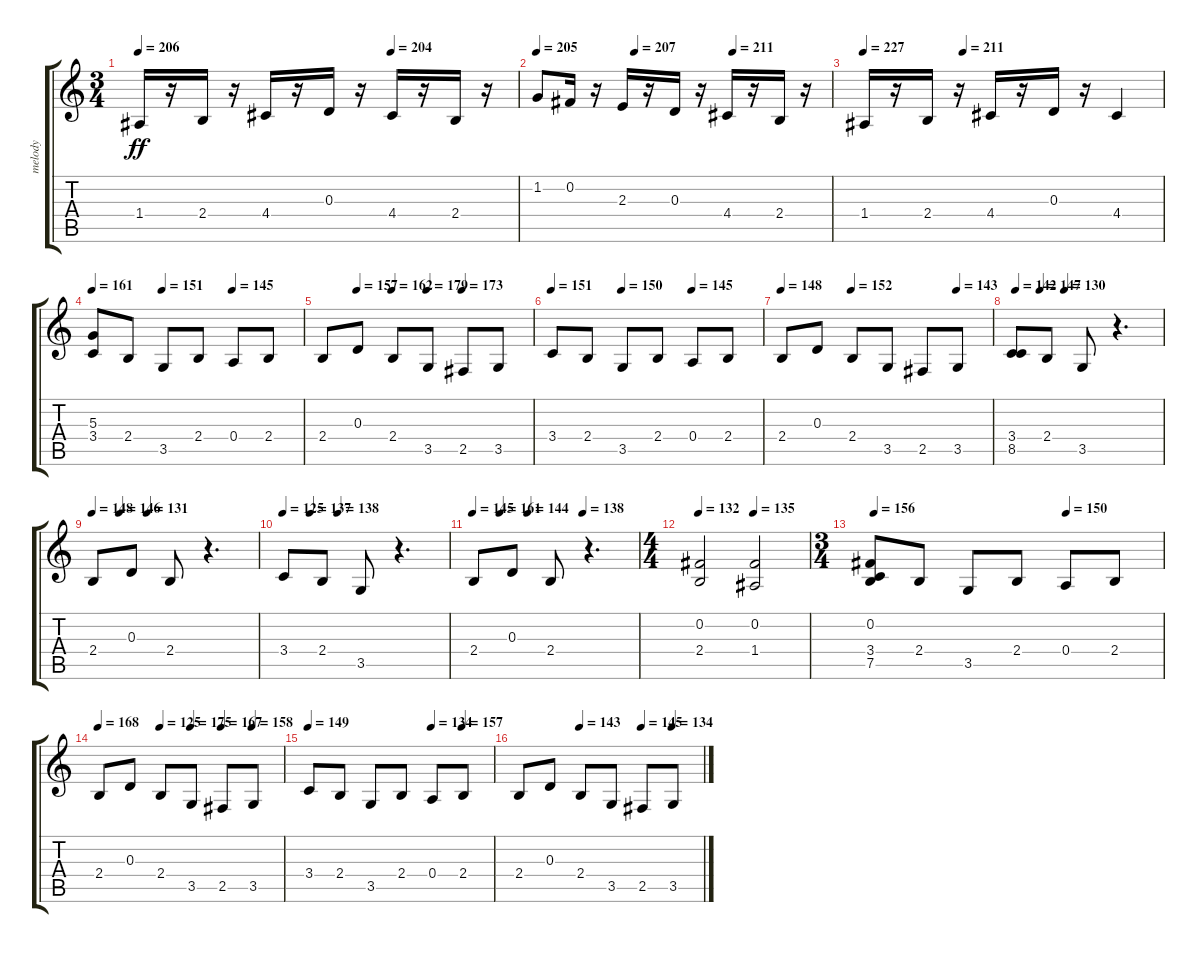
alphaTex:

\track ("melody" "melody") {instrument overdrivenguitar}
\staff {score tabs}
\tuning (B3 Gb3 D3 A2 E2 B1) {hide}
\ts (3 4)
\tempo 206
\tempo (204 0.6666666666666666)
\clef g2
\ks c
1.4.16{dy ff} r.16 2.4.16 r.16 4.4.16 r.16 0.3.16 r.16 4.4.16 r.16 2.4.16 r.16 |
\tempo 205
\tempo (207 0.3333333333333333)
\tempo (211 0.6666666666666666)
1.2.8 0.2.16 r.16 2.3.16 r.16 0.3.16 r.16 4.4.16 r.16 2.4.16 r.16 |
\tempo 227
\tempo (211 0.3333333333333333)
1.4.16 r.16 2.4.16 r.16 4.4.16 r.16 0.3.16 r.16 4.4.4 |
\tempo 161
\tempo (151 0.3333333333333333)
\tempo (145 0.6666666666666666)
(5.3 3.4).8 2.4.8 3.5.8 2.4.8 0.4.8 2.4.8 |
\tempo (157 0.16666666666666666)
\tempo (162 0.3333333333333333)
\tempo (179 0.5)
\tempo (173 0.6666666666666666)
2.4.8 0.3.8 2.4.8 3.5.8 2.5.8 3.5.8 |
\tempo 151
\tempo (150 0.3333333333333333)
\tempo (145 0.6666666666666666)
3.4.8 2.4.8 3.5.8 2.4.8 0.4.8 2.4.8 |
\tempo 148
\tempo (152 0.3333333333333333)
\tempo (143 0.8333333333333334)
2.4.8 0.3.8 2.4.8 3.5.8 2.5.8 3.5.8 |
\tempo 142
\tempo (147 0.16666666666666666)
\tempo (130 0.3333333333333333)
(3.4 8.5).8 2.4.8 3.5.8 r.4{d} |
\tempo 148
\tempo (146 0.16666666666666666)
\tempo (131 0.3333333333333333)
2.4.8 0.3.8 2.4.8 r.4{d} |
\tempo 125
\tempo (137 0.16666666666666666)
\tempo (138 0.3333333333333333)
3.4.8 2.4.8 3.5.8 r.4{d} |
\tempo 145
\tempo (161 0.16666666666666666)
\tempo (144 0.3333333333333333)
\tempo (138 0.6666666666666666)
2.4.8 0.3.8 2.4.8 r.4{d} |
\ts (4 4)
\tempo 132
\tempo (135 0.5)
(0.2 2.4).2 (0.2 1.4).2 |
\ts (3 4)
\tempo 156
\tempo (150 0.6666666666666666)
(0.2 3.4 7.5).8 2.4.8 3.5.8 2.4.8 0.4.8 2.4.8 |
\tempo 168
\tempo (125 0.3333333333333333)
\tempo (175 0.5)
\tempo (167 0.6666666666666666)
\tempo (158 0.8333333333333334)
2.4.8 0.3.8 2.4.8 3.5.8 2.5.8 3.5.8 |
\tempo 149
\tempo (134 0.6666666666666666)
\tempo (157 0.8333333333333334)
3.4.8 2.4.8 3.5.8 2.4.8 0.4.8 2.4.8 |
\tempo (143 0.3333333333333333)
\tempo (145 0.6666666666666666)
\tempo (134 0.8333333333333334)
2.4.8 0.3.8 2.4.8 3.5.8 2.5.8 3.5.8
